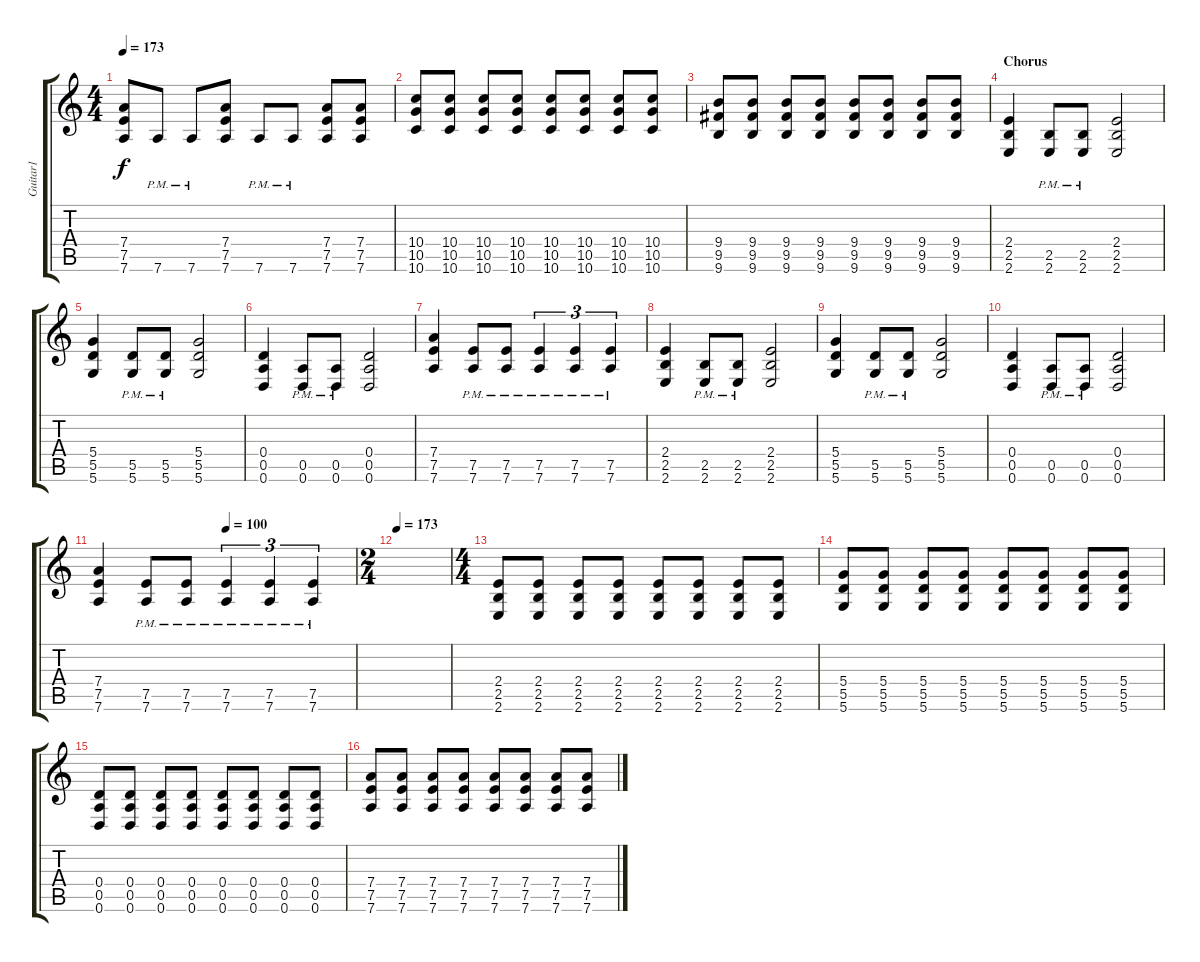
\track ("Guitar1" "Guitar1") {instrument overdrivenguitar}
\staff {score tabs}
\tuning (E4 B3 G3 D3 A2 D2) {hide}
\ts (4 4)
\tempo 173
\clef g2
\ks c
(7.4 7.5 7.6).8{dy f} 7.6{pm}.8 7.6{pm}.8 (7.4 7.5 7.6).8 7.6{pm}.8 7.6{pm}.8 (7.4 7.5 7.6).8 (7.4 7.5 7.6).8 |
(10.4 10.5 10.6).8 (10.4 10.5 10.6).8 (10.4 10.5 10.6).8 (10.4 10.5 10.6).8 (10.4 10.5 10.6).8 (10.4 10.5 10.6).8 (10.4 10.5 10.6).8 (10.4 10.5 10.6).8 |
(9.4 9.5 9.6).8 (9.4 9.5 9.6).8 (9.4 9.5 9.6).8 (9.4 9.5 9.6).8 (9.4 9.5 9.6).8 (9.4 9.5 9.6).8 (9.4 9.5 9.6).8 (9.4 9.5 9.6).8 |
\section ("" "Chorus")
(2.4 2.5 2.6).4{balance 8} (2.5{pm} 2.6{pm}).8 (2.5{pm} 2.6{pm}).8 (2.4 2.5 2.6).2 |
(5.4 5.5 5.6).4 (5.5{pm} 5.6{pm}).8 (5.5{pm} 5.6{pm}).8 (5.4 5.5 5.6).2 |
(0.4 0.5 0.6).4 (0.5{pm} 0.6{pm}).8 (0.5{pm} 0.6{pm}).8 (0.4 0.5 0.6).2 |
(7.4 7.5 7.6).4 (7.5{pm} 7.6{pm}).8 (7.5{pm} 7.6{pm}).8 (7.5{pm} 7.6{pm}).4{tu (3 2)} (7.5{pm} 7.6{pm}).4{tu (3 2)} (7.5{pm} 7.6{pm}).4{tu (3 2)} |
(2.4 2.5 2.6).4 (2.5{pm} 2.6{pm}).8 (2.5{pm} 2.6{pm}).8 (2.4 2.5 2.6).2 |
(5.4 5.5 5.6).4 (5.5{pm} 5.6{pm}).8 (5.5{pm} 5.6{pm}).8 (5.4 5.5 5.6).2 |
(0.4 0.5 0.6).4 (0.5{pm} 0.6{pm}).8 (0.5{pm} 0.6{pm}).8 (0.4 0.5 0.6).2 |
\tempo (100 0.5)
(7.4 7.5 7.6).4 (7.5{pm} 7.6{pm}).8 (7.5{pm} 7.6{pm}).8 (7.5{pm} 7.6{pm}).4{tu (3 2)} (7.5{pm} 7.6{pm}).4{tu (3 2)} (7.5{pm} 7.6{pm}).4{tu (3 2)} |
\ts (2 4)
\tempo 173
|
\ts (4 4)
(2.4 2.5 2.6).8{balance 11} (2.4 2.5 2.6).8 (2.4 2.5 2.6).8 (2.4 2.5 2.6).8 (2.4 2.5 2.6).8 (2.4 2.5 2.6).8 (2.4 2.5 2.6).8 (2.4 2.5 2.6).8 |
(5.4 5.5 5.6).8 (5.4 5.5 5.6).8 (5.4 5.5 5.6).8 (5.4 5.5 5.6).8 (5.4 5.5 5.6).8 (5.4 5.5 5.6).8 (5.4 5.5 5.6).8 (5.4 5.5 5.6).8 |
(0.4 0.5 0.6).8 (0.4 0.5 0.6).8 (0.4 0.5 0.6).8 (0.4 0.5 0.6).8 (0.4 0.5 0.6).8 (0.4 0.5 0.6).8 (0.4 0.5 0.6).8 (0.4 0.5 0.6).8 |
(7.4 7.5 7.6).8 (7.4 7.5 7.6).8 (7.4 7.5 7.6).8 (7.4 7.5 7.6).8 (7.4 7.5 7.6).8 (7.4 7.5 7.6).8 (7.4 7.5 7.6).8 (7.4 7.5 7.6).8
